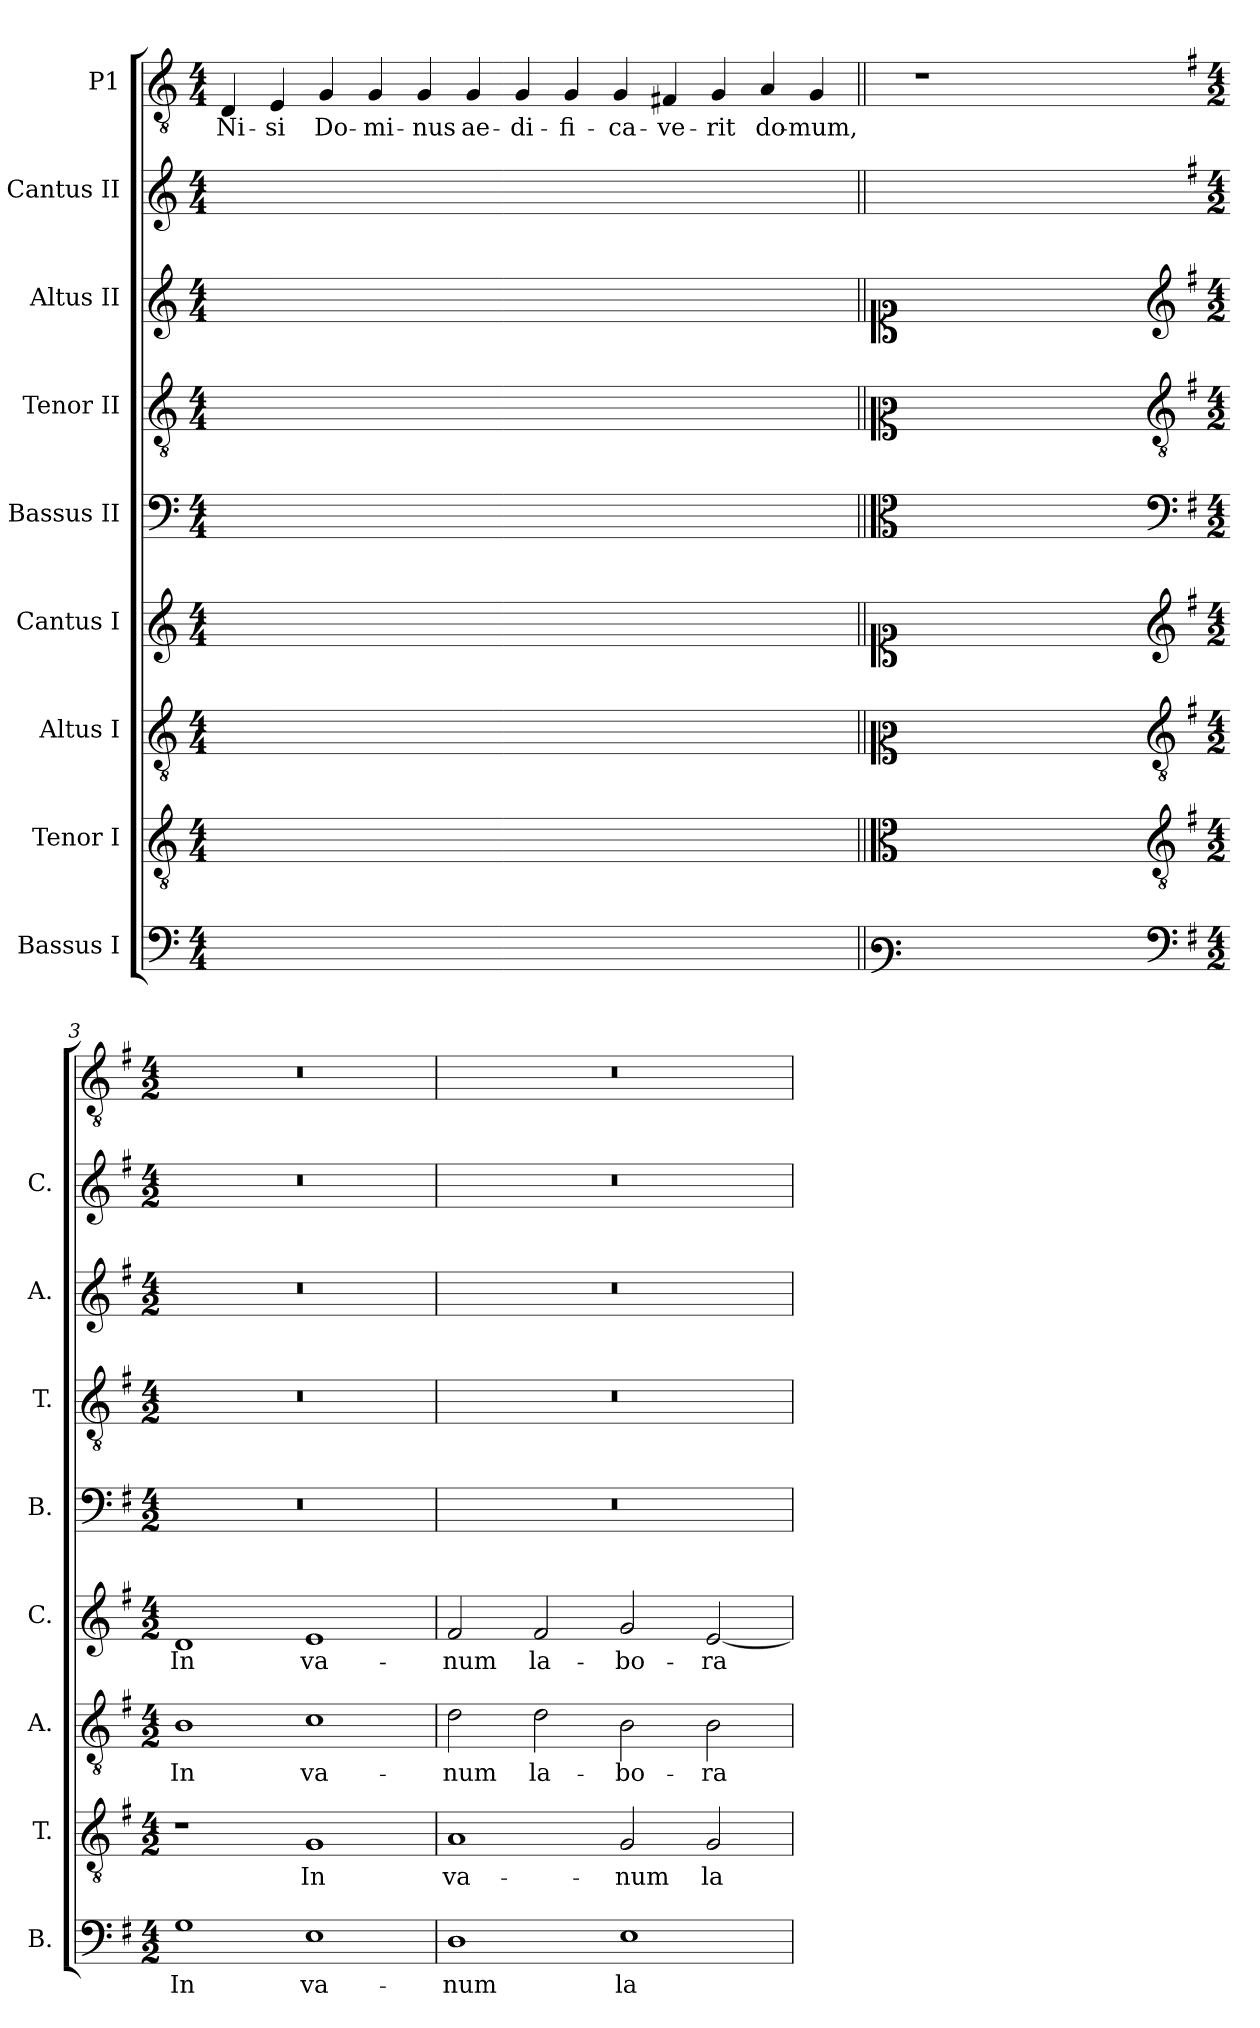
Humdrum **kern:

**kern	**text	**kern	**text	**kern	**text	**kern	**text	**kern	**kern	**kern	**text	**kern	**text	**kern	**text
*part9	*part9	*part8	*part8	*part7	*part7	*part6	*part6	*part5	*part4	*part3	*part3	*part2	*part2	*part1	*part1
*staff9	*staff9	*staff8	*staff8	*staff7	*staff7	*staff6	*staff6	*staff5	*staff4	*staff3	*staff3	*staff2	*staff2	*staff1	*staff1
*I"Bassus I	*	*I"Tenor I	*	*I"Altus I	*	*I"Cantus I	*	*I"Bassus II	*I"Tenor II	*I"Altus II	*	*I"Cantus II	*	*I"P1	*
*I'B.	*	*I'T.	*	*I'A.	*	*I'C.	*	*I'B.	*I'T.	*I'A.	*	*I'C.	*	*	*
*clefF4	*	*clefGv2	*	*clefGv2	*	*clefG2	*	*clefF4	*clefGv2	*clefG2	*	*clefG2	*	*clefGv2	*
*	*	*ITrd7c12	*	*ITrd7c12	*	*	*	*	*ITrd7c12	*	*	*	*	*ITrd7c12	*
*k[]	*	*k[]	*	*k[]	*	*k[]	*	*k[]	*k[]	*k[]	*	*k[]	*	*k[]	*
*C:	*	*C:	*	*C:	*	*C:	*	*C:	*C:	*C:	*	*C:	*	*C:	*
*M4/4	*	*M4/4	*	*M4/4	*	*M4/4	*	*M4/4	*M4/4	*M4/4	*	*M4/4	*	*M4/4	*
=1	=1	=1	=1	=1	=1	=1	=1	=1	=1	=1	=1	=1	=1	=1	=1
!LO:N:head=solid	!	!	!	!	!	!LO:N:head=solid	!	!	!	!LO:N:head=solid	!	!LO:N:head=solid	!	!LO:N:head=solid	!LO:LY:b
4D\yy	Ni-	1ryy	.	1ryy	.	4d/yy	Ni-	1ryy	1ryy	4d/yy	Ni-	4d/yy	Ni-	4DD/	Ni-
!LO:N:head=solid	!	!	!	!	!	!LO:N:head=solid	!	!	!	!LO:N:head=solid	!	!LO:N:head=solid	!	!LO:N:head=solid	!LO:LY:b
4E\yy	-si	.	.	.	.	4e/yy	-si	.	.	4e/yy	-si	4e/yy	-si	4EE/	-si
!LO:N:head=solid	!	!	!	!	!	!LO:N:head=solid	!	!	!	!LO:N:head=solid	!	!LO:N:head=solid	!	!LO:N:head=solid	!LO:LY:b
4G\yy	Do-	.	.	.	.	4g/yy	Do-	.	.	4g/yy	Do-	4g/yy	Do-	4GG/	Do-
!LO:N:head=solid	!	!	!	!	!	!LO:N:head=solid	!	!	!	!LO:N:head=solid	!	!LO:N:head=solid	!	!LO:N:head=solid	!LO:LY:b
4G\yy	-mi-	.	.	.	.	4g/yy	-mi-	.	.	4g/yy	-mi-	4g/yy	-mi-	4GG/	-mi-
!LO:N:head=solid	!	!	!	!	!	!LO:N:head=solid	!	!	!	!LO:N:head=solid	!	!LO:N:head=solid	!	!LO:N:head=solid	!LO:LY:b
4G\yy	-nus	1ryy	.	1ryy	.	4g/yy	-nus	1ryy	1ryy	4g/yy	-nus	4g/yy	-nus	4GG/	-nus
!LO:N:head=solid	!	!	!	!	!	!LO:N:head=solid	!	!	!	!LO:N:head=solid	!	!LO:N:head=solid	!	!LO:N:head=solid	!LO:LY:b
4G\yy	ae-	.	.	.	.	4g/yy	ae-	.	.	4g/yy	ae-	4g/yy	ae-	4GG/	ae-
!LO:N:head=solid	!	!	!	!	!	!LO:N:head=solid	!	!	!	!LO:N:head=solid	!	!LO:N:head=solid	!	!LO:N:head=solid	!LO:LY:b
4G\yy	-di-	.	.	.	.	4g/yy	-di-	.	.	4g/yy	-di-	4g/yy	-di-	4GG/	-di-
!LO:N:head=solid	!	!	!	!	!	!LO:N:head=solid	!	!	!	!LO:N:head=solid	!	!LO:N:head=solid	!	!LO:N:head=solid	!LO:LY:b
4G\yy	-fi-	.	.	.	.	4g/yy	-fi-	.	.	4g/yy	-fi-	4g/yy	-fi-	4GG/	-fi-
!LO:N:head=solid	!	!	!	!	!	!LO:N:head=solid	!	!	!	!LO:N:head=solid	!	!LO:N:head=solid	!	!LO:N:head=solid	!LO:LY:b
4G\yy	-ca-	1ryy	.	1ryy	.	4g/yy	-ca-	1ryy	1ryy	4g/yy	-ca-	4g/yy	-ca-	4GG/	-ca-
!LO:N:head=solid	!	!	!	!	!	!LO:N:head=solid	!	!	!	!LO:N:head=solid	!	!LO:N:head=solid	!	!LO:N:head=solid	!LO:LY:b
4F#\yy	-ve-	.	.	.	.	4f#/yy	-ve-	.	.	4f#/yy	-ve-	4f#/yy	-ve-	4FF#X/	-ve-
!LO:N:head=solid	!	!	!	!	!	!LO:N:head=solid	!	!	!	!LO:N:head=solid	!	!LO:N:head=solid	!	!LO:N:head=solid	!LO:LY:b
4G\yy	-rit	.	.	.	.	4g/yy	-rit	.	.	4g/yy	-rit	4g/yy	-rit	4GG/	-rit
!LO:N:head=solid	!	!	!	!	!	!LO:N:head=solid	!	!	!	!LO:N:head=solid	!	!LO:N:head=solid	!	!LO:N:head=solid	!LO:LY:b
4A\yy	do-	.	.	.	.	4a/yy	do-	.	.	4a/yy	do-	4a/yy	do-	4AA/	do-
!LO:N:head=solid	!	!	!	!	!	!LO:N:head=solid	!	!	!	!LO:N:head=solid	!	!LO:N:head=solid	!	!LO:N:head=solid	!LO:LY:b
4G\yy	-mum,	4ryy	.	4ryy	.	4g/yy	-mum,	4ryy	4ryy	4g/yy	-mum,	4g/yy	-mum,	4GG/	-mum,
!!LO:LB:g=z
=2||	=2||	=2||	=2||	=2||	=2||	=2||	=2||	=2||	=2||	=2||	=2||	=2||	=2||	=2||	=2||
*clefF3	*	*clefC3	*	*clefC2	*	*clefC1	*	*clefC3	*clefC2	*clefC1	*	*	*	*	*
1ryy	.	1ryy	.	1ryy	.	1ryy	.	1ryy	1ryy	1ryy	.	1ryy	.	1r	.
1ryy	.	1ryy	.	1ryy	.	1ryy	.	1ryy	1ryy	1ryy	.	1ryy	.	1ryy	.
=3-	=3-	=3-	=3-	=3-	=3-	=3-	=3-	=3-	=3-	=3-	=3-	=3-	=3-	=3-	=3-
*clefF4	*	*clefGv2	*	*clefGv2	*	*clefG2	*	*clefF4	*clefGv2	*clefG2	*	*	*	*	*
*k[f#]	*	*k[f#]	*	*k[f#]	*	*k[f#]	*	*k[f#]	*k[f#]	*k[f#]	*	*k[f#]	*	*k[f#]	*
*G:	*	*G:	*	*G:	*	*G:	*	*G:	*G:	*G:	*	*G:	*	*G:	*
*M4/2	*	*M4/2	*	*M4/2	*	*M4/2	*	*M4/2	*M4/2	*M4/2	*	*M4/2	*	*M4/2	*
!	!LO:LY:b	!	!	!	!LO:LY:b	!	!LO:LY:b	!LO:N:vis=1	!LO:N:vis=1	!LO:N:vis=1	!	!LO:N:vis=1	!	!LO:N:vis=1	!
1G	In	1r	.	1BB	In	1d	In	0r	0r	0r	.	0r	.	0r	.
!	!LO:LY:b	!	!LO:LY:b	!	!LO:LY:b	!	!LO:LY:b	!	!	!	!	!	!	!	!
1E	va-	1GG	In	1C	va-	1e	va-	.	.	.	.	.	.	.	.
=4	=4	=4	=4	=4	=4	=4	=4	=4	=4	=4	=4	=4	=4	=4	=4
!	!LO:LY:b	!	!LO:LY:b	!	!LO:LY:b	!	!LO:LY:b	!LO:N:vis=1	!LO:N:vis=1	!LO:N:vis=1	!	!LO:N:vis=1	!	!LO:N:vis=1	!
1D	-num	1AA	va-	2D\	-num	2f#/	-num	0r	0r	0r	.	0r	.	0r	.
!	!	!	!	!	!LO:LY:b	!	!LO:LY:b	!	!	!	!	!	!	!	!
.	.	.	.	2D\	la-	2f#/	la-	.	.	.	.	.	.	.	.
!	!LO:LY:b	!	!LO:LY:b	!	!LO:LY:b	!	!LO:LY:b	!	!	!	!	!	!	!	!
1E	la-	2GG/	-num	2BB\	-bo-	2g/	-bo-	.	.	.	.	.	.	.	.
!	!	!	!LO:LY:b	!	!LO:LY:b	!	!LO:LY:b	!	!	!	!	!	!	!	!
.	.	2GG/	la-	2BB\	-ra-	[<2e/	-ra-	.	.	.	.	.	.	.	.
=	=	=	=	=	=	=	=	=	=	=	=	=	=	=	=
*-	*-	*-	*-	*-	*-	*-	*-	*-	*-	*-	*-	*-	*-	*-	*-
